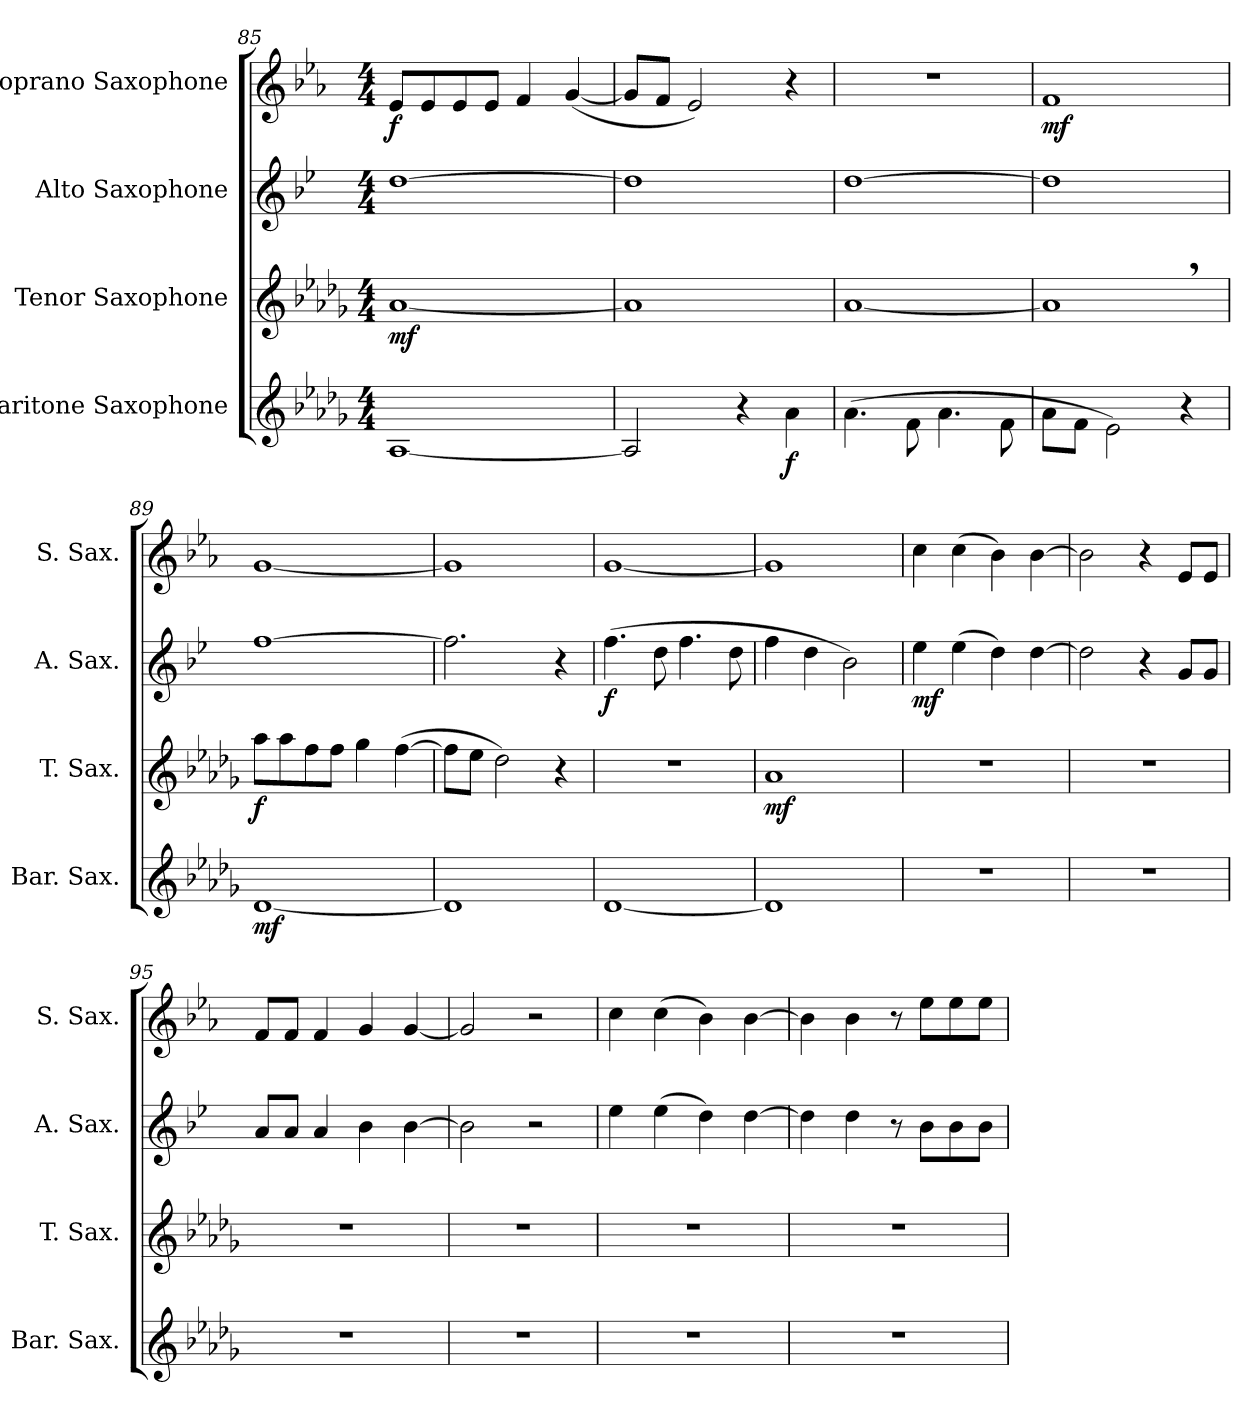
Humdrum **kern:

**kern	**dynam	**kern	**dynam	**kern	**dynam	**kern	**dynam
*part4	*part4	*part3	*part3	*part2	*part2	*part1	*part1
*staff4	*staff4	*staff3	*staff3	*staff2	*staff2	*staff1	*staff1
*I"Baritone Saxophone	*	*I"Tenor Saxophone	*	*I"Alto Saxophone	*	*I"Soprano Saxophone	*
*I'Bar. Sax.	*	*I'T. Sax.	*	*I'A. Sax.	*	*I'S. Sax.	*
*clefG2	*	*clefG2	*	*clefG2	*	*clefG2	*
*ITrd12c21	*	*ITrd8c14	*	*ITrd5c9	*	*ITrd1c2	*
*k[b-e-a-d-g-]	*	*k[b-e-a-d-g-]	*	*k[b-e-a-d-g-]	*	*k[b-e-a-d-g-]	*
*M4/4	*	*M4/4	*	*M4/4	*	*M4/4	*
=85	=85	=85	=85	=85	=85	=85	=85
!	!	!	!LO:DY:b	!	!	!	!LO:DY:b
[1AA-	.	[1A-	mf	[1f	.	8d-/L	f
.	.	.	.	.	.	8d-/	.
.	.	.	.	.	.	8d-/	.
.	.	.	.	.	.	8d-/J	.
.	.	.	.	.	.	4e-/	.
.	.	.	.	.	.	(<[4f/	.
=86	=86	=86	=86	=86	=86	=86	=86
2AA-/]	.	1A-]	.	1f]	.	8f/L]	.
.	.	.	.	.	.	8e-/J	.
.	.	.	.	.	.	2d-/)	.
4r	.	.	.	.	.	.	.
!	!LO:DY:b	!	!	!	!	!	!
4A-\	f	.	.	.	.	4r	.
=87	=87	=87	=87	=87	=87	=87	=87
(>4.A-\	.	[1A-	.	[1f	.	1r	.
8F\	.	.	.	.	.	.	.
4.A-\	.	.	.	.	.	.	.
8F\	.	.	.	.	.	.	.
=88	=88	=88	=88	=88	=88	=88	=88
!	!	!	!	!	!	!	!LO:DY:b
8A-\L	.	1A-,]	.	1f]	.	1e-	mf
8F\J	.	.	.	.	.	.	.
2E-\)	.	.	.	.	.	.	.
4r	.	.	.	.	.	.	.
!!LO:PB:g=z
=89	=89	=89	=89	=89	=89	=89	=89
!	!LO:DY:b	!	!LO:DY:b	!	!	!	!
[1D-	mf	8a-\L	f	[1a-	.	[1f	.
.	.	8a-\	.	.	.	.	.
.	.	8f\	.	.	.	.	.
.	.	8f\J	.	.	.	.	.
.	.	4g-\	.	.	.	.	.
.	.	(>[4f\	.	.	.	.	.
=90	=90	=90	=90	=90	=90	=90	=90
1D-]	.	8f\L]	.	2.a-\]	.	1f]	.
.	.	8e-\J	.	.	.	.	.
.	.	2d-\)	.	.	.	.	.
.	.	4r	.	4r	.	.	.
=91	=91	=91	=91	=91	=91	=91	=91
!	!	!	!	!	!LO:DY:b	!	!
[1D-	.	1r	.	(>4.a-\	f	[1f	.
.	.	.	.	8f\	.	.	.
.	.	.	.	4.a-\	.	.	.
.	.	.	.	8f\	.	.	.
=92	=92	=92	=92	=92	=92	=92	=92
!	!	!	!LO:DY:b	!	!	!	!
1D-]	.	1A-	mf	4a-\	.	1f]	.
.	.	.	.	4f\	.	.	.
.	.	.	.	2d-\)	.	.	.
=93	=93	=93	=93	=93	=93	=93	=93
!	!	!	!	!	!LO:DY:b	!	!
1r	.	1r	.	4g-\	mf	4b-\	.
.	.	.	.	(>4g-\	.	(>4b-\	.
.	.	.	.	4f\)	.	4a-\)	.
.	.	.	.	[4f\	.	[4a-\	.
=94	=94	=94	=94	=94	=94	=94	=94
1r	.	1r	.	2f\]	.	2a-\]	.
.	.	.	.	4r	.	4r	.
.	.	.	.	8B-/L	.	8d-/L	.
.	.	.	.	8B-/J	.	8d-/J	.
=95	=95	=95	=95	=95	=95	=95	=95
1r	.	1r	.	8c/L	.	8e-/L	.
.	.	.	.	8c/J	.	8e-/J	.
.	.	.	.	4c/	.	4e-/	.
.	.	.	.	4d-\	.	4f/	.
.	.	.	.	[4d-\	.	[4f/	.
=96	=96	=96	=96	=96	=96	=96	=96
1r	.	1r	.	2d-\]	.	2f/]	.
.	.	.	.	2r	.	2r	.
!!LO:LB:g=z
=97	=97	=97	=97	=97	=97	=97	=97
1r	.	1r	.	4g-\	.	4b-\	.
.	.	.	.	(>4g-\	.	(>4b-\	.
.	.	.	.	4f\)	.	4a-\)	.
.	.	.	.	[4f\	.	[4a-\	.
=98	=98	=98	=98	=98	=98	=98	=98
1r	.	1r	.	4f\]	.	4a-\]	.
.	.	.	.	4f\	.	4a-\	.
.	.	.	.	8r	.	8r	.
.	.	.	.	8d-\L	.	8dd-\L	.
.	.	.	.	8d-\	.	8dd-\	.
.	.	.	.	8d-\J	.	8dd-\J	.
=	=	=	=	=	=	=	=
*-	*-	*-	*-	*-	*-	*-	*-
